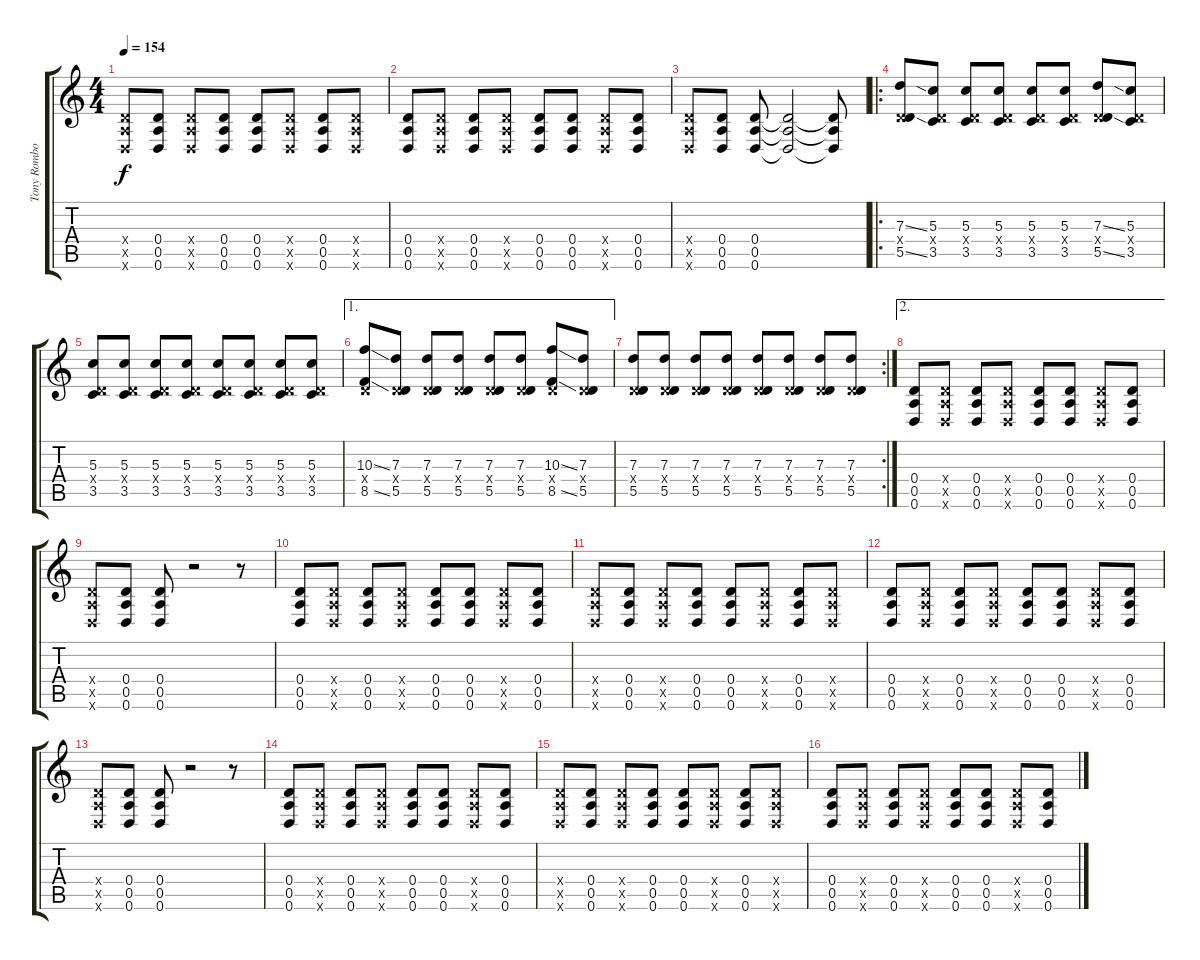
\track ("Tony Rombola" "Tony Rombo") {instrument distortionguitar}
\staff {score tabs}
\tuning (E4 B3 G3 D3 A2 D2) {hide}
\ts (4 4)
\tempo 154
\clef g2
\ks c
(0.4{x} 0.5{x} 0.6{x}).8{dy f} (0.4 0.5 0.6).8 (0.4{x} 0.5{x} 0.6{x}).8 (0.4 0.5 0.6).8 (0.4 0.5 0.6).8 (0.4{x} 0.5{x} 0.6{x}).8 (0.4 0.5 0.6).8 (0.4{x} 0.5{x} 0.6{x}).8 |
(0.4 0.5 0.6).8 (0.4{x} 0.5{x} 0.6{x}).8 (0.4 0.5 0.6).8 (0.4{x} 0.5{x} 0.6{x}).8 (0.4 0.5 0.6).8 (0.4 0.5 0.6).8 (0.4{x} 0.5{x} 0.6{x}).8 (0.4 0.5 0.6).8 |
(0.4{x} 0.5{x} 0.6{x}).8 (0.4 0.5 0.6).8 (0.4 0.5 0.6).8 (0.4{t} 0.5{t} 0.6{t}).2 (0.4{t} 0.5{t} 0.6{t}).8 |
\ro
(7.3{ss} 0.4{x} 5.5{ss}).8 (5.3 0.4{x} 3.5).8 (5.3 0.4{x} 3.5).8 (5.3 0.4{x} 3.5).8 (5.3 0.4{x} 3.5).8 (5.3 0.4{x} 3.5).8 (7.3{ss} 0.4{x} 5.5{ss}).8 (5.3 0.4{x} 3.5).8 |
(5.3 0.4{x} 3.5).8 (5.3 0.4{x} 3.5).8 (5.3 0.4{x} 3.5).8 (5.3 0.4{x} 3.5).8 (5.3 0.4{x} 3.5).8 (5.3 0.4{x} 3.5).8 (5.3 0.4{x} 3.5).8 (5.3 0.4{x} 3.5).8 |
\ae 1
(10.3{ss} 0.4{x} 8.5{ss}).8 (7.3 0.4{x} 5.5).8 (7.3 0.4{x} 5.5).8 (7.3 0.4{x} 5.5).8 (7.3 0.4{x} 5.5).8 (7.3 0.4{x} 5.5).8 (10.3{ss} 0.4{x} 8.5{ss}).8 (7.3 0.4{x} 5.5).8 |
\rc 2
(7.3 0.4{x} 5.5).8 (7.3 0.4{x} 5.5).8 (7.3 0.4{x} 5.5).8 (7.3 0.4{x} 5.5).8 (7.3 0.4{x} 5.5).8 (7.3 0.4{x} 5.5).8 (7.3 0.4{x} 5.5).8 (7.3 0.4{x} 5.5).8 |
\ae 2
(0.4 0.5 0.6).8 (0.4{x} 0.5{x} 0.6{x}).8 (0.4 0.5 0.6).8 (0.4{x} 0.5{x} 0.6{x}).8 (0.4 0.5 0.6).8 (0.4 0.5 0.6).8 (0.4{x} 0.5{x} 0.6{x}).8 (0.4 0.5 0.6).8 |
(0.4{x} 0.5{x} 0.6{x}).8 (0.4 0.5 0.6).8 (0.4 0.5 0.6).8 r.2 r.8 |
(0.4 0.5 0.6).8 (0.4{x} 0.5{x} 0.6{x}).8 (0.4 0.5 0.6).8 (0.4{x} 0.5{x} 0.6{x}).8 (0.4 0.5 0.6).8 (0.4 0.5 0.6).8 (0.4{x} 0.5{x} 0.6{x}).8 (0.4 0.5 0.6).8 |
(0.4{x} 0.5{x} 0.6{x}).8 (0.4 0.5 0.6).8 (0.4{x} 0.5{x} 0.6{x}).8 (0.4 0.5 0.6).8 (0.4 0.5 0.6).8 (0.4{x} 0.5{x} 0.6{x}).8 (0.4 0.5 0.6).8 (0.4{x} 0.5{x} 0.6{x}).8 |
(0.4 0.5 0.6).8 (0.4{x} 0.5{x} 0.6{x}).8 (0.4 0.5 0.6).8 (0.4{x} 0.5{x} 0.6{x}).8 (0.4 0.5 0.6).8 (0.4 0.5 0.6).8 (0.4{x} 0.5{x} 0.6{x}).8 (0.4 0.5 0.6).8 |
(0.4{x} 0.5{x} 0.6{x}).8 (0.4 0.5 0.6).8 (0.4 0.5 0.6).8 r.2 r.8 |
(0.4 0.5 0.6).8 (0.4{x} 0.5{x} 0.6{x}).8 (0.4 0.5 0.6).8 (0.4{x} 0.5{x} 0.6{x}).8 (0.4 0.5 0.6).8 (0.4 0.5 0.6).8 (0.4{x} 0.5{x} 0.6{x}).8 (0.4 0.5 0.6).8 |
(0.4{x} 0.5{x} 0.6{x}).8 (0.4 0.5 0.6).8 (0.4{x} 0.5{x} 0.6{x}).8 (0.4 0.5 0.6).8 (0.4 0.5 0.6).8 (0.4{x} 0.5{x} 0.6{x}).8 (0.4 0.5 0.6).8 (0.4{x} 0.5{x} 0.6{x}).8 |
(0.4 0.5 0.6).8 (0.4{x} 0.5{x} 0.6{x}).8 (0.4 0.5 0.6).8 (0.4{x} 0.5{x} 0.6{x}).8 (0.4 0.5 0.6).8 (0.4 0.5 0.6).8 (0.4{x} 0.5{x} 0.6{x}).8 (0.4 0.5 0.6).8
